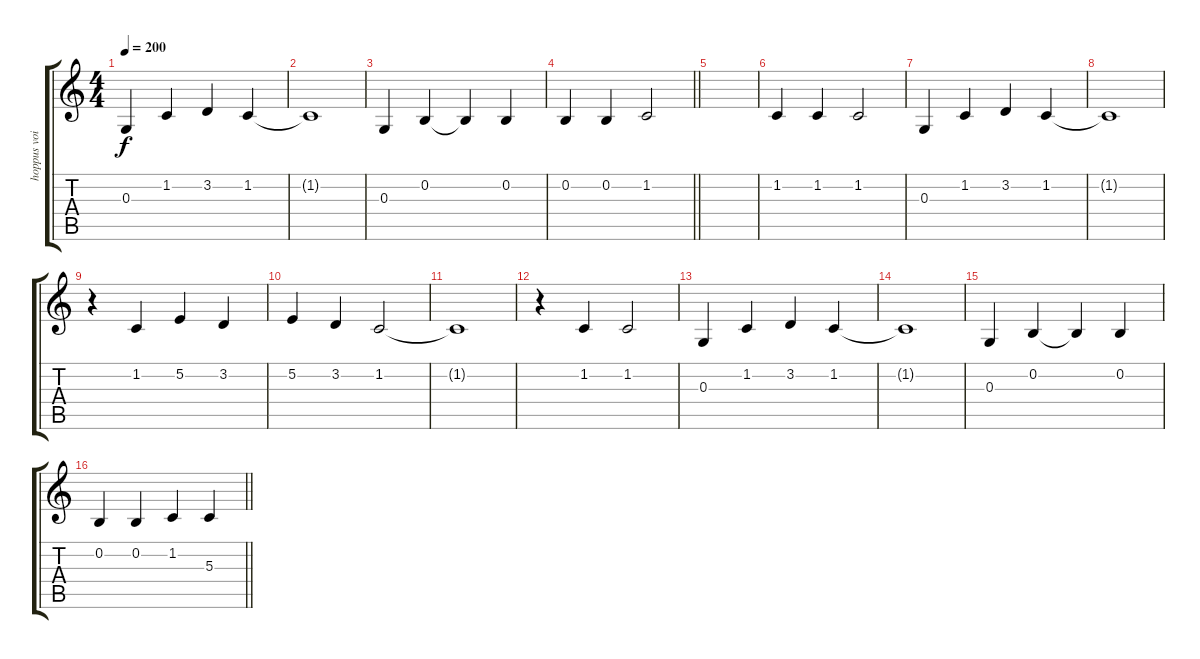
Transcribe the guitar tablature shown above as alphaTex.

\track ("hoppus voice" "hoppus voi") {instrument tenorsax}
\staff {score tabs}
\tuning (E4 B3 G3 D3 A2 E2) {hide}
\ts (4 4)
\tempo 200
\clef g2
\ks c
0.3.4{dy f} 1.2.4 3.2.4 1.2.4 |
1.2{t}.1 |
0.3.4 0.2.4 0.2{t}.4 0.2.4 |
\barLineRight lightlight
0.2.4 0.2.4 1.2.2 |
|
1.2.4 1.2.4 1.2.2 |
0.3.4 1.2.4 3.2.4 1.2.4 |
1.2{t}.1 |
r.4 1.2.4 5.2.4 3.2.4 |
5.2.4 3.2.4 1.2.2 |
1.2{t}.1 |
r.4 1.2.4 1.2.2 |
0.3.4 1.2.4 3.2.4 1.2.4 |
1.2{t}.1 |
0.3.4 0.2.4 0.2{t}.4 0.2.4 |
\barLineRight lightlight
0.2.4 0.2.4 1.2.4 5.3.4
